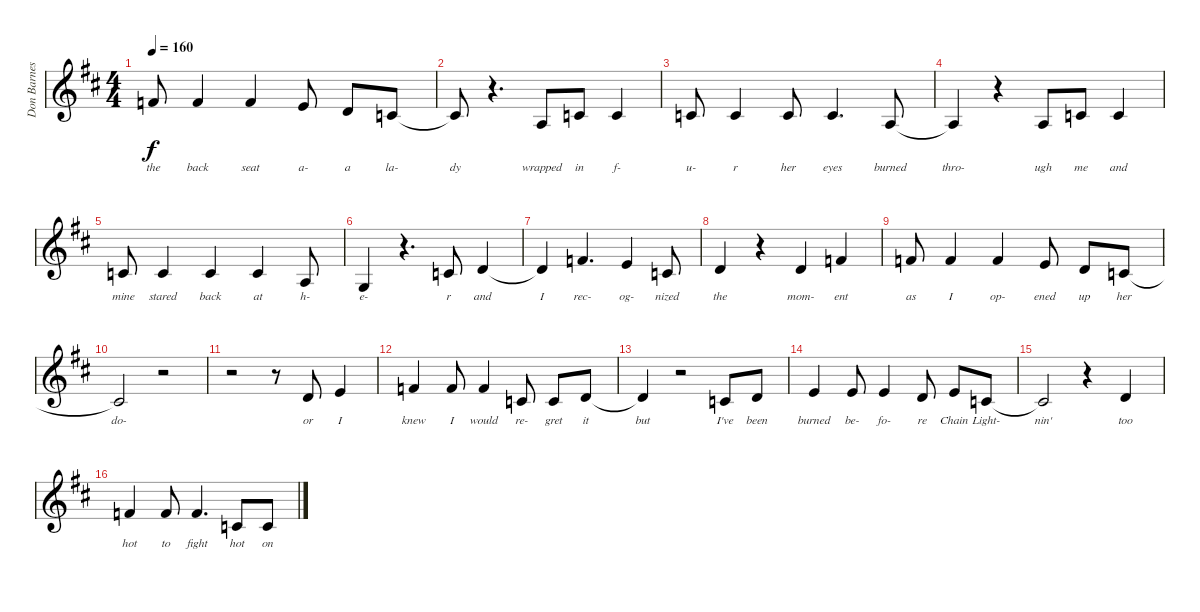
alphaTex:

\track ("Don Barnes Vocals" "Don Barnes") {instrument violin}
\staff {score}
\tuning (E4 B3 G3 D3 A2 E2) {hide}
\ts (4 4)
\tempo 160
\clef g2
\ks d
1.1.8{lyrics (0 "the") lyrics (1 "") lyrics (2 "") lyrics (3 "") lyrics (4 "") dy f} 1.1.4{lyrics (0 "back") lyrics (1 "") lyrics (2 "") lyrics (3 "") lyrics (4 "")} 1.1.4{lyrics (0 "seat") lyrics (1 "") lyrics (2 "") lyrics (3 "") lyrics (4 "")} 0.1.8{lyrics (0 "a-") lyrics (1 "") lyrics (2 "") lyrics (3 "") lyrics (4 "")} 3.2.8{lyrics (0 "a") lyrics (1 "") lyrics (2 "") lyrics (3 "") lyrics (4 "")} 1.2.8{lyrics (0 "la-") lyrics (1 "") lyrics (2 "") lyrics (3 "") lyrics (4 "")} |
1.2{t}.8{lyrics (0 "dy") lyrics (1 "") lyrics (2 "") lyrics (3 "") lyrics (4 "")} r.4{d} 2.3.8{lyrics (0 "wrapped") lyrics (1 "") lyrics (2 "") lyrics (3 "") lyrics (4 "")} 1.2.8{lyrics (0 "in") lyrics (1 "") lyrics (2 "") lyrics (3 "") lyrics (4 "")} 1.2.4{lyrics (0 "f-") lyrics (1 "") lyrics (2 "") lyrics (3 "") lyrics (4 "")} |
1.2.8{lyrics (0 "u-") lyrics (1 "") lyrics (2 "") lyrics (3 "") lyrics (4 "")} 1.2.4{lyrics (0 "r") lyrics (1 "") lyrics (2 "") lyrics (3 "") lyrics (4 "")} 1.2.8{lyrics (0 "her") lyrics (1 "") lyrics (2 "") lyrics (3 "") lyrics (4 "")} 1.2.4{d lyrics (0 "eyes") lyrics (1 "") lyrics (2 "") lyrics (3 "") lyrics (4 "")} 2.3.8{lyrics (0 "burned") lyrics (1 "") lyrics (2 "") lyrics (3 "") lyrics (4 "")} |
2.3{t}.4{lyrics (0 "thro-") lyrics (1 "") lyrics (2 "") lyrics (3 "") lyrics (4 "")} r.4 2.3.8{lyrics (0 "ugh") lyrics (1 "") lyrics (2 "") lyrics (3 "") lyrics (4 "")} 1.2.8{lyrics (0 "me") lyrics (1 "") lyrics (2 "") lyrics (3 "") lyrics (4 "")} 1.2.4{lyrics (0 "and") lyrics (1 "") lyrics (2 "") lyrics (3 "") lyrics (4 "")} |
1.2.8{lyrics (0 "mine") lyrics (1 "") lyrics (2 "") lyrics (3 "") lyrics (4 "")} 1.2.4{lyrics (0 "stared") lyrics (1 "") lyrics (2 "") lyrics (3 "") lyrics (4 "")} 1.2.4{lyrics (0 "back") lyrics (1 "") lyrics (2 "") lyrics (3 "") lyrics (4 "")} 1.2.4{lyrics (0 "at") lyrics (1 "") lyrics (2 "") lyrics (3 "") lyrics (4 "")} 2.3.8{lyrics (0 "h-") lyrics (1 "") lyrics (2 "") lyrics (3 "") lyrics (4 "")} |
0.3.4{lyrics (0 "e-") lyrics (1 "") lyrics (2 "") lyrics (3 "") lyrics (4 "")} r.4{d} 1.2.8{lyrics (0 "r") lyrics (1 "") lyrics (2 "") lyrics (3 "") lyrics (4 "")} 3.2.4{lyrics (0 "and") lyrics (1 "") lyrics (2 "") lyrics (3 "") lyrics (4 "")} |
3.2{t}.4{lyrics (0 "I") lyrics (1 "") lyrics (2 "") lyrics (3 "") lyrics (4 "")} 1.1.4{d lyrics (0 "rec-") lyrics (1 "") lyrics (2 "") lyrics (3 "") lyrics (4 "")} 0.1.4{lyrics (0 "og-") lyrics (1 "") lyrics (2 "") lyrics (3 "") lyrics (4 "")} 1.2.8{lyrics (0 "nized") lyrics (1 "") lyrics (2 "") lyrics (3 "") lyrics (4 "")} |
3.2.4{lyrics (0 "the") lyrics (1 "") lyrics (2 "") lyrics (3 "") lyrics (4 "")} r.4 3.2.4{lyrics (0 "mom-") lyrics (1 "") lyrics (2 "") lyrics (3 "") lyrics (4 "")} 1.1.4{lyrics (0 "ent") lyrics (1 "") lyrics (2 "") lyrics (3 "") lyrics (4 "")} |
1.1.8{lyrics (0 "as") lyrics (1 "") lyrics (2 "") lyrics (3 "") lyrics (4 "")} 1.1.4{lyrics (0 "I") lyrics (1 "") lyrics (2 "") lyrics (3 "") lyrics (4 "")} 1.1.4{lyrics (0 "op-") lyrics (1 "") lyrics (2 "") lyrics (3 "") lyrics (4 "")} 0.1.8{lyrics (0 "ened") lyrics (1 "") lyrics (2 "") lyrics (3 "") lyrics (4 "")} 3.2.8{lyrics (0 "up") lyrics (1 "") lyrics (2 "") lyrics (3 "") lyrics (4 "")} 1.2.8{lyrics (0 "her") lyrics (1 "") lyrics (2 "") lyrics (3 "") lyrics (4 "")} |
1.2{t}.2{lyrics (0 "do-") lyrics (1 "") lyrics (2 "") lyrics (3 "") lyrics (4 "")} r.2 |
r.2 r.8 3.2.8{lyrics (0 "or") lyrics (1 "") lyrics (2 "") lyrics (3 "") lyrics (4 "")} 0.1.4{lyrics (0 "I") lyrics (1 "") lyrics (2 "") lyrics (3 "") lyrics (4 "")} |
1.1.4{lyrics (0 "knew") lyrics (1 "") lyrics (2 "") lyrics (3 "") lyrics (4 "")} 1.1.8{lyrics (0 "I") lyrics (1 "") lyrics (2 "") lyrics (3 "") lyrics (4 "")} 1.1.4{lyrics (0 "would") lyrics (1 "") lyrics (2 "") lyrics (3 "") lyrics (4 "")} 1.2.8{lyrics (0 "re-") lyrics (1 "") lyrics (2 "") lyrics (3 "") lyrics (4 "")} 1.2.8{lyrics (0 "gret") lyrics (1 "") lyrics (2 "") lyrics (3 "") lyrics (4 "")} 3.2.8{lyrics (0 "it") lyrics (1 "") lyrics (2 "") lyrics (3 "") lyrics (4 "")} |
3.2{t}.4{lyrics (0 "but") lyrics (1 "") lyrics (2 "") lyrics (3 "") lyrics (4 "")} r.2 1.2.8{lyrics (0 "I've") lyrics (1 "") lyrics (2 "") lyrics (3 "") lyrics (4 "")} 3.2.8{lyrics (0 "been") lyrics (1 "") lyrics (2 "") lyrics (3 "") lyrics (4 "")} |
0.1.4{lyrics (0 "burned") lyrics (1 "") lyrics (2 "") lyrics (3 "") lyrics (4 "")} 0.1.8{lyrics (0 "be-") lyrics (1 "") lyrics (2 "") lyrics (3 "") lyrics (4 "")} 0.1.4{lyrics (0 "fo-") lyrics (1 "") lyrics (2 "") lyrics (3 "") lyrics (4 "")} 3.2.8{lyrics (0 "re") lyrics (1 "") lyrics (2 "") lyrics (3 "") lyrics (4 "")} 0.1.8{lyrics (0 "Chain") lyrics (1 "") lyrics (2 "") lyrics (3 "") lyrics (4 "")} 1.2.8{lyrics (0 "Light-") lyrics (1 "") lyrics (2 "") lyrics (3 "") lyrics (4 "")} |
1.2{t}.2{lyrics (0 "nin'") lyrics (1 "") lyrics (2 "") lyrics (3 "") lyrics (4 "")} r.4 3.2.4{lyrics (0 "too") lyrics (1 "") lyrics (2 "") lyrics (3 "") lyrics (4 "")} |
1.1.4{lyrics (0 "hot") lyrics (1 "") lyrics (2 "") lyrics (3 "") lyrics (4 "")} 1.1.8{lyrics (0 "to") lyrics (1 "") lyrics (2 "") lyrics (3 "") lyrics (4 "")} 1.1.4{d lyrics (0 "fight") lyrics (1 "") lyrics (2 "") lyrics (3 "") lyrics (4 "")} 1.2.8{lyrics (0 "hot") lyrics (1 "") lyrics (2 "") lyrics (3 "") lyrics (4 "")} 1.2.8{lyrics (0 "on") lyrics (1 "") lyrics (2 "") lyrics (3 "") lyrics (4 "")}
